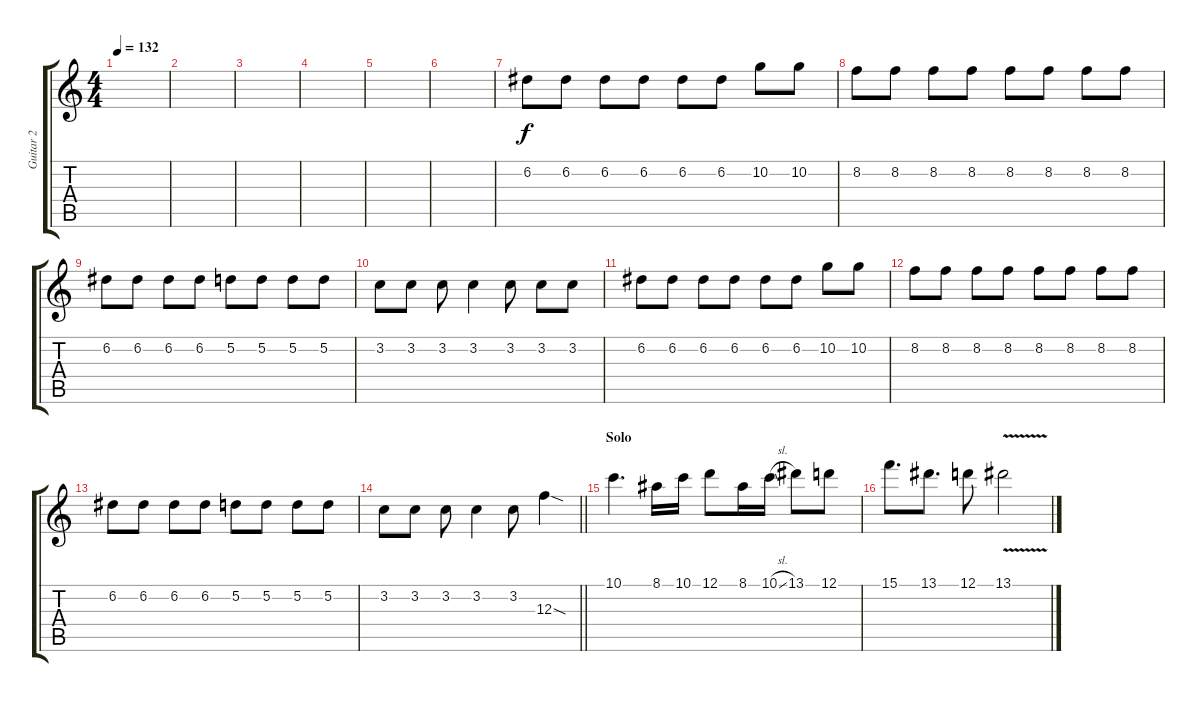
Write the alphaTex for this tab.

\track ("Guitar 2" "Guitar 2") {instrument distortionguitar}
\staff {score tabs}
\tuning (D4 A3 F3 C3 G2 C2) {hide}
\ts (4 4)
\tempo 132
\clef g2
\ks c
|
|
|
|
|
|
6.2.8 6.2.8 6.2.8 6.2.8 6.2.8 6.2.8 10.2.8 10.2.8 |
8.2.8 8.2.8 8.2.8 8.2.8 8.2.8 8.2.8 8.2.8 8.2.8 |
6.2.8 6.2.8 6.2.8 6.2.8 5.2.8 5.2.8 5.2.8 5.2.8 |
3.2.8 3.2.8 3.2.8 3.2.4 3.2.8 3.2.8 3.2.8 |
6.2.8 6.2.8 6.2.8 6.2.8 6.2.8 6.2.8 10.2.8 10.2.8 |
8.2.8 8.2.8 8.2.8 8.2.8 8.2.8 8.2.8 8.2.8 8.2.8 |
6.2.8 6.2.8 6.2.8 6.2.8 5.2.8 5.2.8 5.2.8 5.2.8 |
\barLineRight lightlight
3.2.8 3.2.8 3.2.8 3.2.4 3.2.8 12.3{sod}.4 |
\section ("" "Solo")
10.1.4{d} 8.1.16 10.1.16 12.1.8 8.1.16 10.1{sl}.16 13.1.8 12.1.8 |
15.1.8{d} 13.1.8{d} 12.1.8 13.1{v}.2
